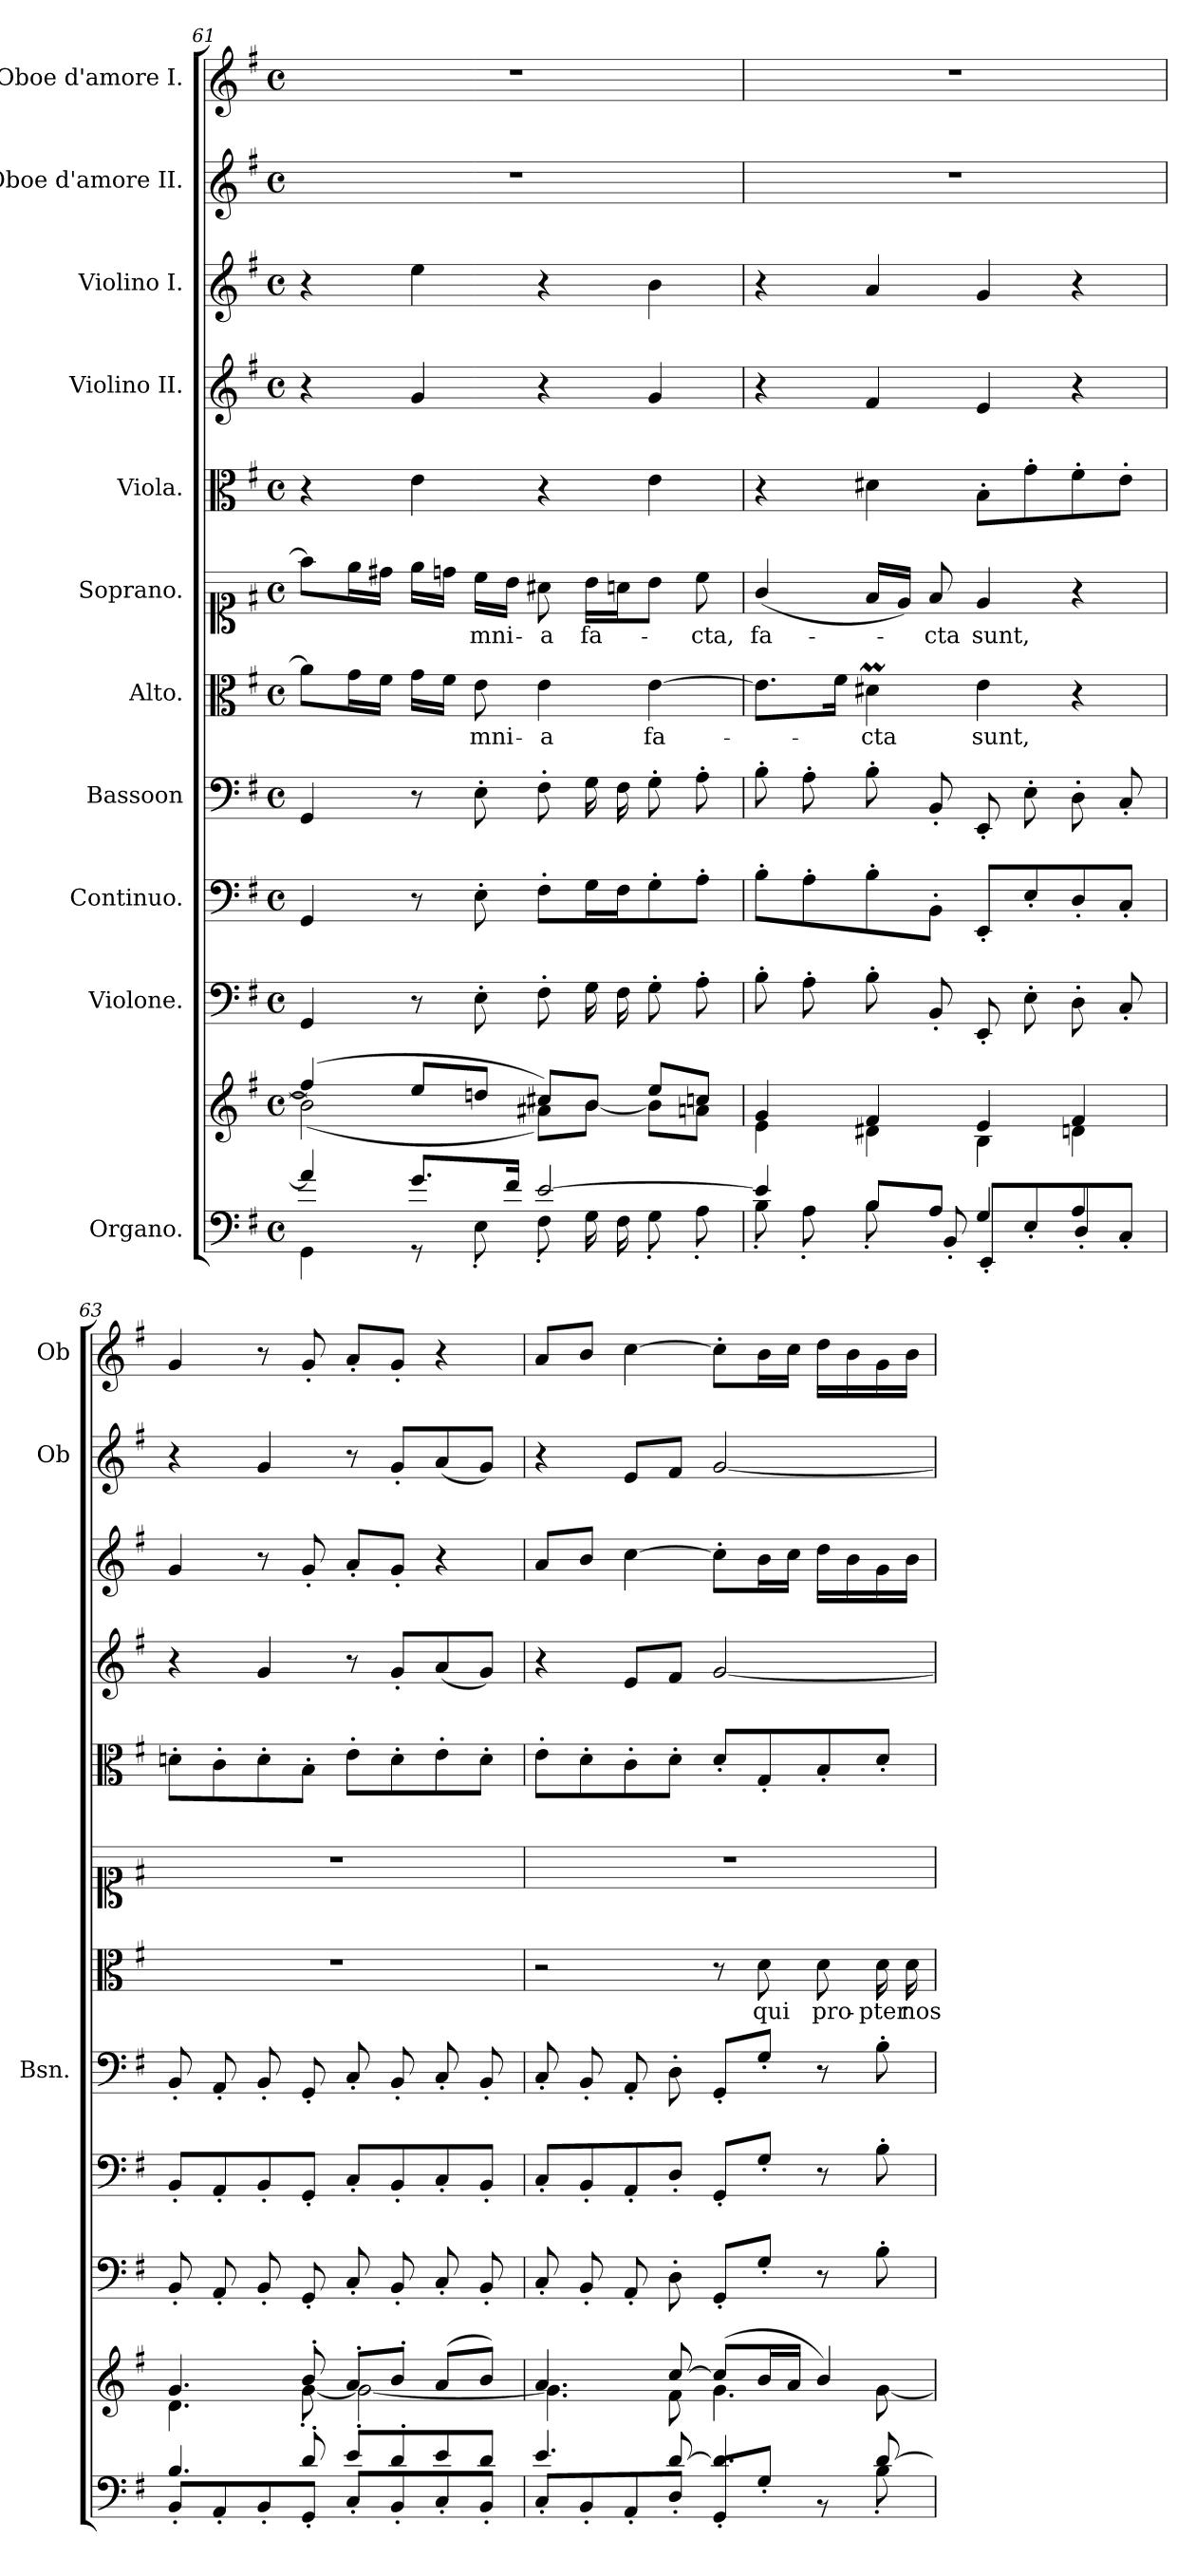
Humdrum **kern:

**kern	**kern	**kern	**kern	**kern	**kern	**text	**kern	**text	**kern	**kern	**kern	**kern	**kern
*part11	*part11	*part10	*part9	*part8	*part7	*part7	*part6	*part6	*part5	*part4	*part3	*part2	*part1
*staff12	*staff11	*staff10	*staff9	*staff8	*staff7	*staff7	*staff6	*staff6	*staff5	*staff4	*staff3	*staff2	*staff1
*I"Organo.	*	*I"Violone.	*I"Continuo.	*I"Bassoon	*I"Alto.	*	*I"Soprano.	*	*I"Viola.	*I"Violino II.	*I"Violino I.	*I"Oboe d'amore II.	*I"Oboe d'amore I.
*	*	*	*	*I'Bsn.	*	*	*	*	*	*	*	*I'Ob	*I'Ob
*clefF4	*clefG2	*clefF4	*clefF4	*clefF4	*clefC3	*	*clefC1	*	*clefC3	*clefG2	*clefG2	*clefG2	*clefG2
*	*	*ITrd7c12	*	*	*	*	*	*	*	*	*	*	*
*k[f#]	*k[f#]	*k[f#]	*k[f#]	*k[f#]	*k[f#]	*	*k[f#]	*	*k[f#]	*k[f#]	*k[f#]	*k[f#]	*k[f#]
*M4/4	*M4/4	*M4/4	*M4/4	*M4/4	*M4/4	*	*M4/4	*	*M4/4	*M4/4	*M4/4	*M4/4	*M4/4
*met(c)	*met(c)	*met(c)	*met(c)	*met(c)	*met(c)	*	*met(c)	*	*met(c)	*met(c)	*met(c)	*met(c)	*met(c)
=61	=61	=61	=61	=61	=61	=61	=61	=61	=61	=61	=61	=61	=61
*^	*^	*	*	*	*	*	*	*	*	*	*	*	*
4a/]	4GG\	(4ff#/]	(2b\]	4GGG/	4GG/	4GG/	8a\L]	.	8ff#\L]	.	4r	4r	4r	1r	1r
.	.	.	.	.	.	.	16g\L	.	16ee\L	.	.	.	.	.	.
.	.	.	.	.	.	.	16f#\JJ	.	16dd#X\JJ	.	.	.	.	.	.
8.g/L	8r	8ee/L	.	8r	8r	8r	16g\LL	.	16ee\LL	.	4e\	4g/	4ee\	.	.
.	.	.	.	.	.	.	16f#\JJ	.	16ddn\JJ	.	.	.	.	.	.
!	!	!	!	!	!	!	!	!LO:LY:b	!	!LO:LY:b	!	!	!	!	!
.	8E'\	8ddn/J	.	8EE'\	8E'\	8E'\	8e\	-mni-	16cc\LL	-mni-	.	.	.	.	.
16f#/Jk	.	.	.	.	.	.	.	.	16b\JJ	.	.	.	.	.	.
!	!	!	!	!	!	!	!	!LO:LY:b	!	!LO:LY:b	!	!	!	!	!
[2e/	8F#'\	8cc#X/L)	8a#X\L)	8FF#'\	8F#'\L	8F#'\	4e\	-a	8a#X\	-a	4r	4r	4r	.	.
!	!	!	!	!	!	!	!	!	!	!LO:LY:b	!	!	!	!	!
.	16G\	8b/J	[8b\J	16GG\	16G\L	16G\	.	.	16b\LL	fa-	.	.	.	.	.
.	16F#\	.	.	16FF#\	16F#\J	16F#\	.	.	16an\J	.	.	.	.	.	.
!	!	!	!	!	!	!	!	!LO:LY:b	!	!	!	!	!	!	!
.	8G'\	8ee/L	8b\L]	8GG'\	8G'\	8G'\	[4e\	fa-	8b\J	.	4e\	4g/	4b\	.	.
!	!	!	!	!	!	!	!	!	!	!LO:LY:b	!	!	!	!	!
.	8A'\	8ccn/J	8an\J	8AA'\	8A'\J	8A'\	.	.	8cc\	-cta,	.	.	.	.	.
=62	=62	=62	=62	=62	=62	=62	=62	=62	=62	=62	=62	=62	=62	=62	=62
!	!	!	!	!	!	!	!	!	!	!LO:LY:b	!	!	!	!	!
4e/]	8B'\	4g/	4e\	8BB'\	8B'\L	8B'\	8.e\L]	.	(4g/	fa-	4r	4r	4r	1r	1r
.	8A'\	.	.	8AA'\	8A'\	8A'\	.	.	.	.	.	.	.	.	.
.	.	.	.	.	.	.	16f#\Jk	.	.	.	.	.	.	.	.
!	!	!	!	!	!	!	!	!LO:LY:b	!	!	!	!	!	!	!
8B/L	8B'\	4f#/	4d#X\	8BB'\	8B'\	8B'\	4d#Xm\	-cta	16f#/LL	.	4d#X\	4f#/	4a/	.	.
.	.	.	.	.	.	.	.	.	16e/JJ)	.	.	.	.	.	.
!	!	!	!	!	!	!	!	!	!	!LO:LY:b	!	!	!	!	!
8A/J	8BB'/	.	.	8BBB'/	8BB'\J	8BB'/	.	.	8f#/	-cta	.	.	.	.	.
!	!	!	!	!	!	!	!	!LO:LY:b	!	!LO:LY:b	!	!	!	!	!
4G/	8EE'/L	4e/	4B\	8EEE'/	8EE'/L	8EE'/	4e\	sunt,	4e/	sunt,	8B'\L	4e/	4g/	.	.
.	8E'\	.	.	8EE'\	8E'/	8E'\	.	.	.	.	8g'\	.	.	.	.
4A/	8D'\	4f#/	4dn\	8DD'\	8D'/	8D'\	4r	.	4r	.	8f#'\	4r	4r	.	.
.	8C'/J	.	.	8CC'/	8C'/J	8C'/	.	.	.	.	8e'\J	.	.	.	.
=63	=63	=63	=63	=63	=63	=63	=63	=63	=63	=63	=63	=63	=63	=63	=63
4.B/	8BB'/L	4.g/	4.d\	8BBB'/	8BB'/L	8BB'/	1r	.	1r	.	8dn'\L	4r	4g/	4r	4g/
.	8AA'/	.	.	8AAA'/	8AA'/	8AA'/	.	.	.	.	8c'\	.	.	.	.
.	8BB'/	.	.	8BBB'/	8BB'/	8BB'/	.	.	.	.	8d'\	4g/	8r	4g/	8r
8d'/	8GG'/J	8b'/	[8g'\	8GGG'/	8GG'/J	8GG'/	.	.	.	.	8B'\J	.	8g'/	.	8g'/
8e'/L	8C'/L	8a'/L	2g\_	8CC'/	8C'/L	8C'/	.	.	.	.	8e'\L	8r	8a'/L	8r	8a'/L
8d'/	8BB'/	8b'/J	.	8BBB'/	8BB'/	8BB'/	.	.	.	.	8d'\	8g'/L	8g'/J	8g'/L	8g'/J
8e/	8C'/	(8a/L	.	8CC'/	8C'/	8C'/	.	.	.	.	8e'\	(8a/	4r	(8a/	4r
8d/J	8BB'/J	8b/J)	.	8BBB'/	8BB'/J	8BB'/	.	.	.	.	8d'\J	8g/J)	.	8g/J)	.
!!LO:LB:g=z
=64	=64	=64	=64	=64	=64	=64	=64	=64	=64	=64	=64	=64	=64	=64	=64
4.e/	8C'/L	4.a/	4.g\]	8CC'/	8C'/L	8C'/	2r	.	1r	.	8e'\L	4r	8a/L	4r	8a/L
.	8BB'/	.	.	8BBB'/	8BB'/	8BB'/	.	.	.	.	8d'\	.	8b/J	.	8b/J
.	8AA'/	.	.	8AAA'/	8AA'/	8AA'/	.	.	.	.	8c'\	8e/L	[4cc\	8e/L	[4cc\
[8d/	8D'\J	[8cc/	8f#\	8DD'\	8D'/J	8D'\	.	.	.	.	8d'\J	8f#/J	.	8f#/J	.
4.d/]	8GG'/L	(8cc/L]	4.g\	8GGG'/L	8GG'/L	8GG'/L	8r	.	.	.	8d'/L	[2g/	8cc'\L]	[2g/	8cc'\L]
!	!	!	!	!	!	!	!	!LO:LY:b	!	!	!	!	!	!	!
.	8G'\J	16b/L	.	8GG'\J	8G'\J	8G'\J	8d\	qui	.	.	8G'/	.	16b\L	.	16b\L
.	.	16a/JJ	.	.	.	.	.	.	.	.	.	.	16cc\JJ	.	16cc\JJ
!	!	!	!	!	!	!	!	!LO:LY:b	!	!	!	!	!	!	!
.	8r	4b/)	.	8r	8r	8r	8d\	pro-	.	.	8B'/	.	16dd\LL	.	16dd\LL
.	.	.	.	.	.	.	.	.	.	.	.	.	16b\	.	16b\
!	!	!	!	!	!	!	!	!LO:LY:b	!	!	!	!	!	!	!
[8d/	8B'\	.	[8g\	8BB'\	8B'\	8B'\	16d\	-pter	.	.	8d'/J	.	16g\	.	16g\
!	!	!	!	!	!	!	!	!LO:LY:b	!	!	!	!	!	!	!
.	.	.	.	.	.	.	16d\	nos	.	.	.	.	16b\JJ	.	16b\JJ
*v	*v	*	*	*	*	*	*	*	*	*	*	*	*	*	*
*	*v	*v	*	*	*	*	*	*	*	*	*	*	*	*
=	=	=	=	=	=	=	=	=	=	=	=	=	=
*-	*-	*-	*-	*-	*-	*-	*-	*-	*-	*-	*-	*-	*-
